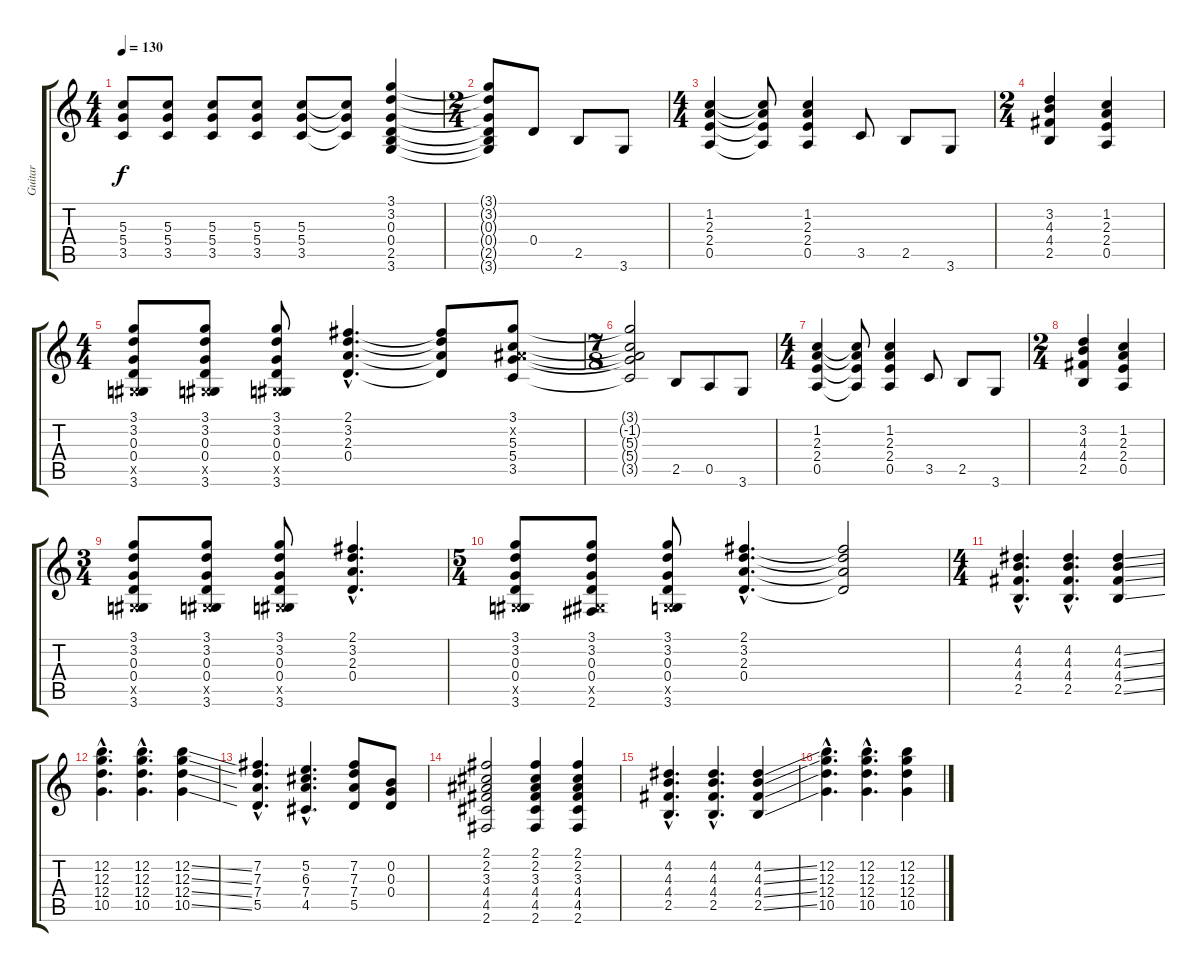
\track ("Guitar" "Guitar") {instrument electricguitarclean}
\staff {score tabs}
\tuning (E4 B3 G3 D3 A2 E2) {hide}
\ts (4 4)
\tempo 130
\clef g2
\ks c
(5.3{t} 5.4{t} 3.5{t}).8{dy f} (5.3 5.4 3.5).8 (5.3 5.4 3.5).8 (5.3 5.4 3.5).8 (5.3 5.4 3.5).8 (5.3{t} 5.4{t} 3.5{t}).8 (3.1 3.2 0.3 0.4 2.5 3.6).4 |
\ts (2 4)
(3.1{t} 3.2{t} 0.3{t} 0.4{t} 2.5{t} 3.6{t}).8 0.4.8 2.5.8 3.6.8 |
\ts (4 4)
(1.2 2.3 2.4 0.5).4 (1.2{t} 2.3{t} 2.4{t} 0.5{t}).8 (1.2 2.3 2.4 0.5).4 3.5.8 2.5.8 3.6.8 |
\ts (2 4)
(3.2 4.3 4.4 2.5).4 (1.2 2.3 2.4 0.5).4 |
\ts (4 4)
(3.1 3.2 0.3 0.4 -1.5{x} 3.6).8 (3.1 3.2 0.3 0.4 -1.5{x} 3.6).8 (3.1 3.2 0.3 0.4 -1.5{x} 3.6).8 (2.1{hac} 3.2{hac} 2.3{hac} 0.4{hac}).4{d} (2.1{t} 3.2{t} 2.3{t} 0.4{t}).8 (3.1 -1.2{x} 5.3 5.4 3.5).8 |
\ts (7 8)
(3.1{t} -1.2{t} 5.3{t} 5.4{t} 3.5{t}).2 2.5.8 0.5.8 3.6.8 |
\ts (4 4)
(1.2 2.3 2.4 0.5).4 (1.2{t} 2.3{t} 2.4{t} 0.5{t}).8 (1.2 2.3 2.4 0.5).4 3.5.8 2.5.8 3.6.8 |
\ts (2 4)
(3.2 4.3 4.4 2.5).4 (1.2 2.3 2.4 0.5).4 |
\ts (3 4)
(3.1 3.2 0.3 0.4 -1.5{x} 3.6).8 (3.1 3.2 0.3 0.4 -1.5{x} 3.6).8 (3.1 3.2 0.3 0.4 -1.5{x} 3.6).8 (2.1{hac} 3.2{hac} 2.3{hac} 0.4{hac}).4{d} |
\ts (5 4)
(3.1 3.2 0.3 0.4 -1.5{x} 3.6).8 (3.1 3.2 0.3 0.4 -1.5{x} 2.6).8 (3.1 3.2 0.3 0.4 -1.5{x} 3.6).8 (2.1{hac} 3.2{hac} 2.3{hac} 0.4{hac}).4{d} (2.1{t} 3.2{t} 2.3{t} 0.4{t}).2 |
\ts (4 4)
(4.2{hac} 4.3{hac} 4.4{hac} 2.5{hac}).4{d} (4.2{hac} 4.3{hac} 4.4{hac} 2.5{hac}).4{d} (4.2{ss} 4.3{ss} 4.4{ss} 2.5{ss}).4 |
(12.2{hac} 12.3{hac} 12.4{hac} 10.5{hac}).4{d} (12.2{hac} 12.3{hac} 12.4{hac} 10.5{hac}).4{d} (12.2{ss} 12.3{ss} 12.4{ss} 10.5{ss}).4 |
(7.2{hac} 7.3{hac} 7.4{hac} 5.5{hac}).4{d} (5.2{hac} 6.3{hac} 7.4{hac} 4.5{hac}).4{d} (7.2 7.3 7.4 5.5).8 (0.2 0.3 0.4).8 |
(2.1 2.2 3.3 4.4 4.5 2.6).2 (2.1 2.2 3.3 4.4 4.5 2.6).4 (2.1 2.2 3.3 4.4 4.5 2.6).4 |
(4.2{hac} 4.3{hac} 4.4{hac} 2.5{hac}).4{d} (4.2{hac} 4.3{hac} 4.4{hac} 2.5{hac}).4{d} (4.2{ss} 4.3{ss} 4.4{ss} 2.5{ss}).4 |
(12.2{hac} 12.3{hac} 12.4{hac} 10.5{hac}).4{d} (12.2{hac} 12.3{hac} 12.4{hac} 10.5{hac}).4{d} (12.2{ss} 12.3{ss} 12.4{ss} 10.5{ss}).4
